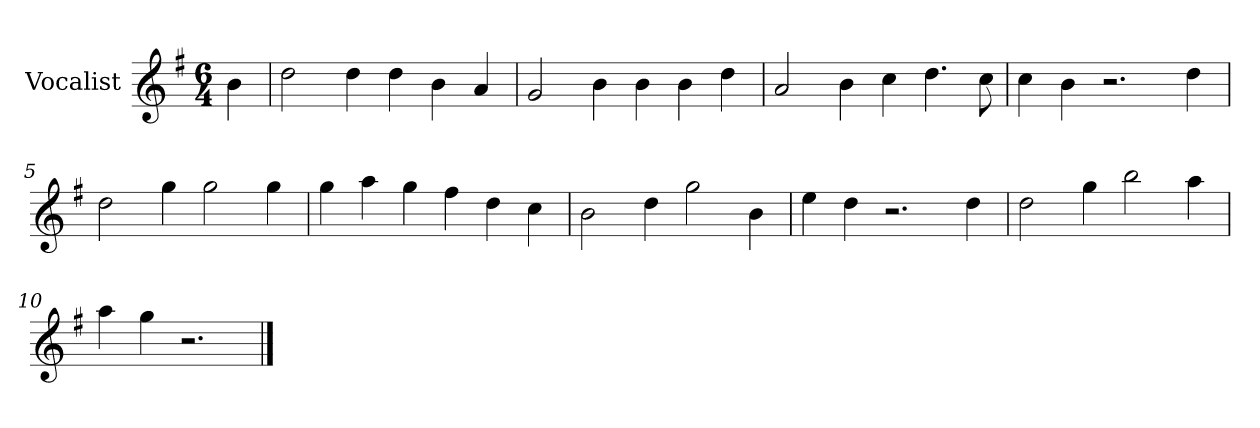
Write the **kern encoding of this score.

**kern
*part1
*staff1
*I"Vocalist
*k[f#]
*G:
*M6/4
=
4b
=1
2dd
4dd
4dd
4b
4a
=2
2g
4b
4b
4b
4dd
=3
2a
4b
4cc
4.dd
8cc
=4
4cc
4b
2.r
4dd
=5
2dd
4gg
2gg
4gg
=6
4gg
4aa
4gg
4ff#
4dd
4cc
=7
2b
4dd
2gg
4b
=8
4ee
4dd
2.r
4dd
=9
2dd
4gg
2bb
4aa
=10
4aa
4gg
2.r
==
*-
